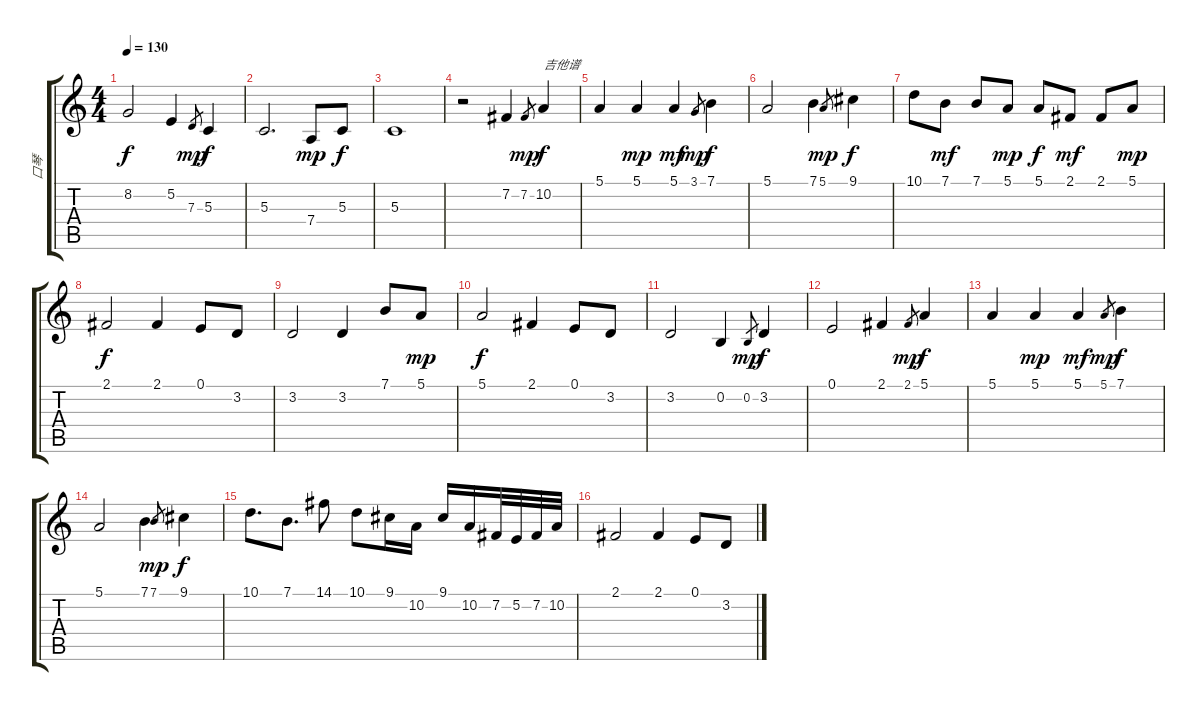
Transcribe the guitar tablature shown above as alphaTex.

\track ("口琴" "口琴") {instrument harmonica}
\staff {score tabs}
\tuning (E4 B3 G3 D3 A2 E2) {hide}
\ts (4 4)
\tempo 130
\clef g2
\ks c
8.2.2{dy f} 5.2.4 7.3.8{gr dy mp} 5.3.4{dy f} |
5.3.2{d} 7.4.8{dy mp} 5.3.8{dy f} |
5.3.1 |
r.2 7.2.4 7.2.8{gr dy mp} 10.2.4{txt "吉他谱" dy f} |
5.1.4 5.1.4{dy mp} 5.1.4{dy mf} 3.1.8{gr dy mp} 7.1.4{dy f} |
5.1.2 7.1.4 5.1.8{gr dy mp} 9.1.4{dy f} |
10.1.8 7.1.8{dy mf} 7.1.8 5.1.8{dy mp} 5.1.8{dy f} 2.1.8{dy mf} 2.1.8 5.1.8{dy mp} |
2.1.2{dy f} 2.1.4 0.1.8 3.2.8 |
3.2.2 3.2.4 7.1.8 5.1.8{dy mp} |
5.1.2{dy f} 2.1.4 0.1.8 3.2.8 |
3.2.2 0.2.4 0.2.8{gr dy mp} 3.2.4{dy f} |
0.1.2 2.1.4 2.1.8{gr dy mp} 5.1.4{dy f} |
5.1.4 5.1.4{dy mp} 5.1.4{dy mf} 5.1.8{gr dy mp} 7.1.4{dy f} |
5.1.2 7.1.4 7.1.8{gr dy mp} 9.1.4{dy f} |
10.1.8{d} 7.1.8{d} 14.1.8 10.1.8 9.1.16 10.2.16 9.1.16 10.2.16 7.2.32 5.2.32 7.2.32 10.2.32 |
2.1.2 2.1.4 0.1.8 3.2.8
